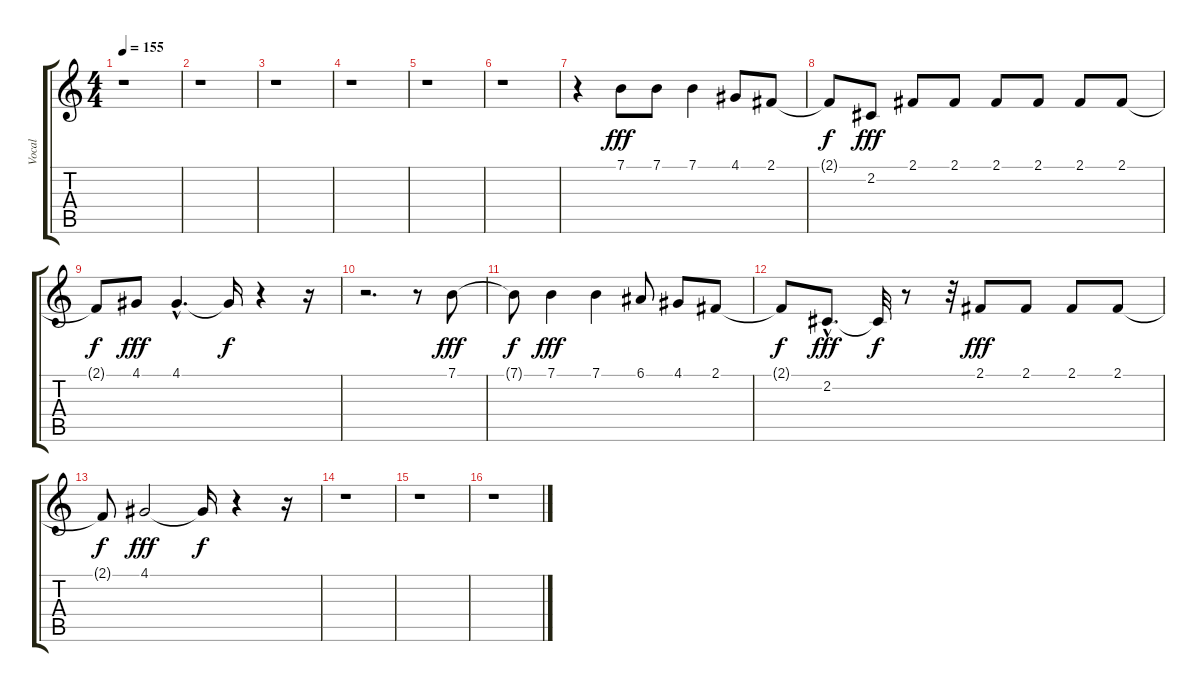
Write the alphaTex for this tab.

\track ("Vocal" "Vocal") {instrument synthbrass1}
\staff {score tabs}
\tuning (E4 B3 G3 D3 A2 E2) {hide}
\ts (4 4)
\tempo 155
\clef g2
\ks c
r.1{dy fff} |
r.1 |
r.1 |
r.1 |
r.1 |
r.1 |
r.4 7.1.8 7.1.8 7.1.4 4.1.8 2.1.8 |
2.1{t}.8{dy f} 2.2.8{dy fff} 2.1.8 2.1.8 2.1.8 2.1.8 2.1.8 2.1.8 |
2.1{t}.8{dy f} 4.1.8{dy fff} 4.1{hac}.4{d} 4.1{t}.16{dy f} r.4 r.16 |
r.2{d} r.8 7.1.8{dy fff} |
7.1{t}.8{dy f} 7.1.4{dy fff} 7.1.4 6.1.8 4.1.8 2.1.8 |
2.1{t}.8{dy f} 2.2{hac}.8{d dy fff} 2.2{t}.32{dy f} r.8 r.32 2.1.8{dy fff} 2.1.8 2.1.8 2.1.8 |
2.1{t}.8{dy f} 4.1.2{dy fff} 4.1{t}.16{dy f} r.4 r.16 |
r.1 |
r.1 |
r.1
